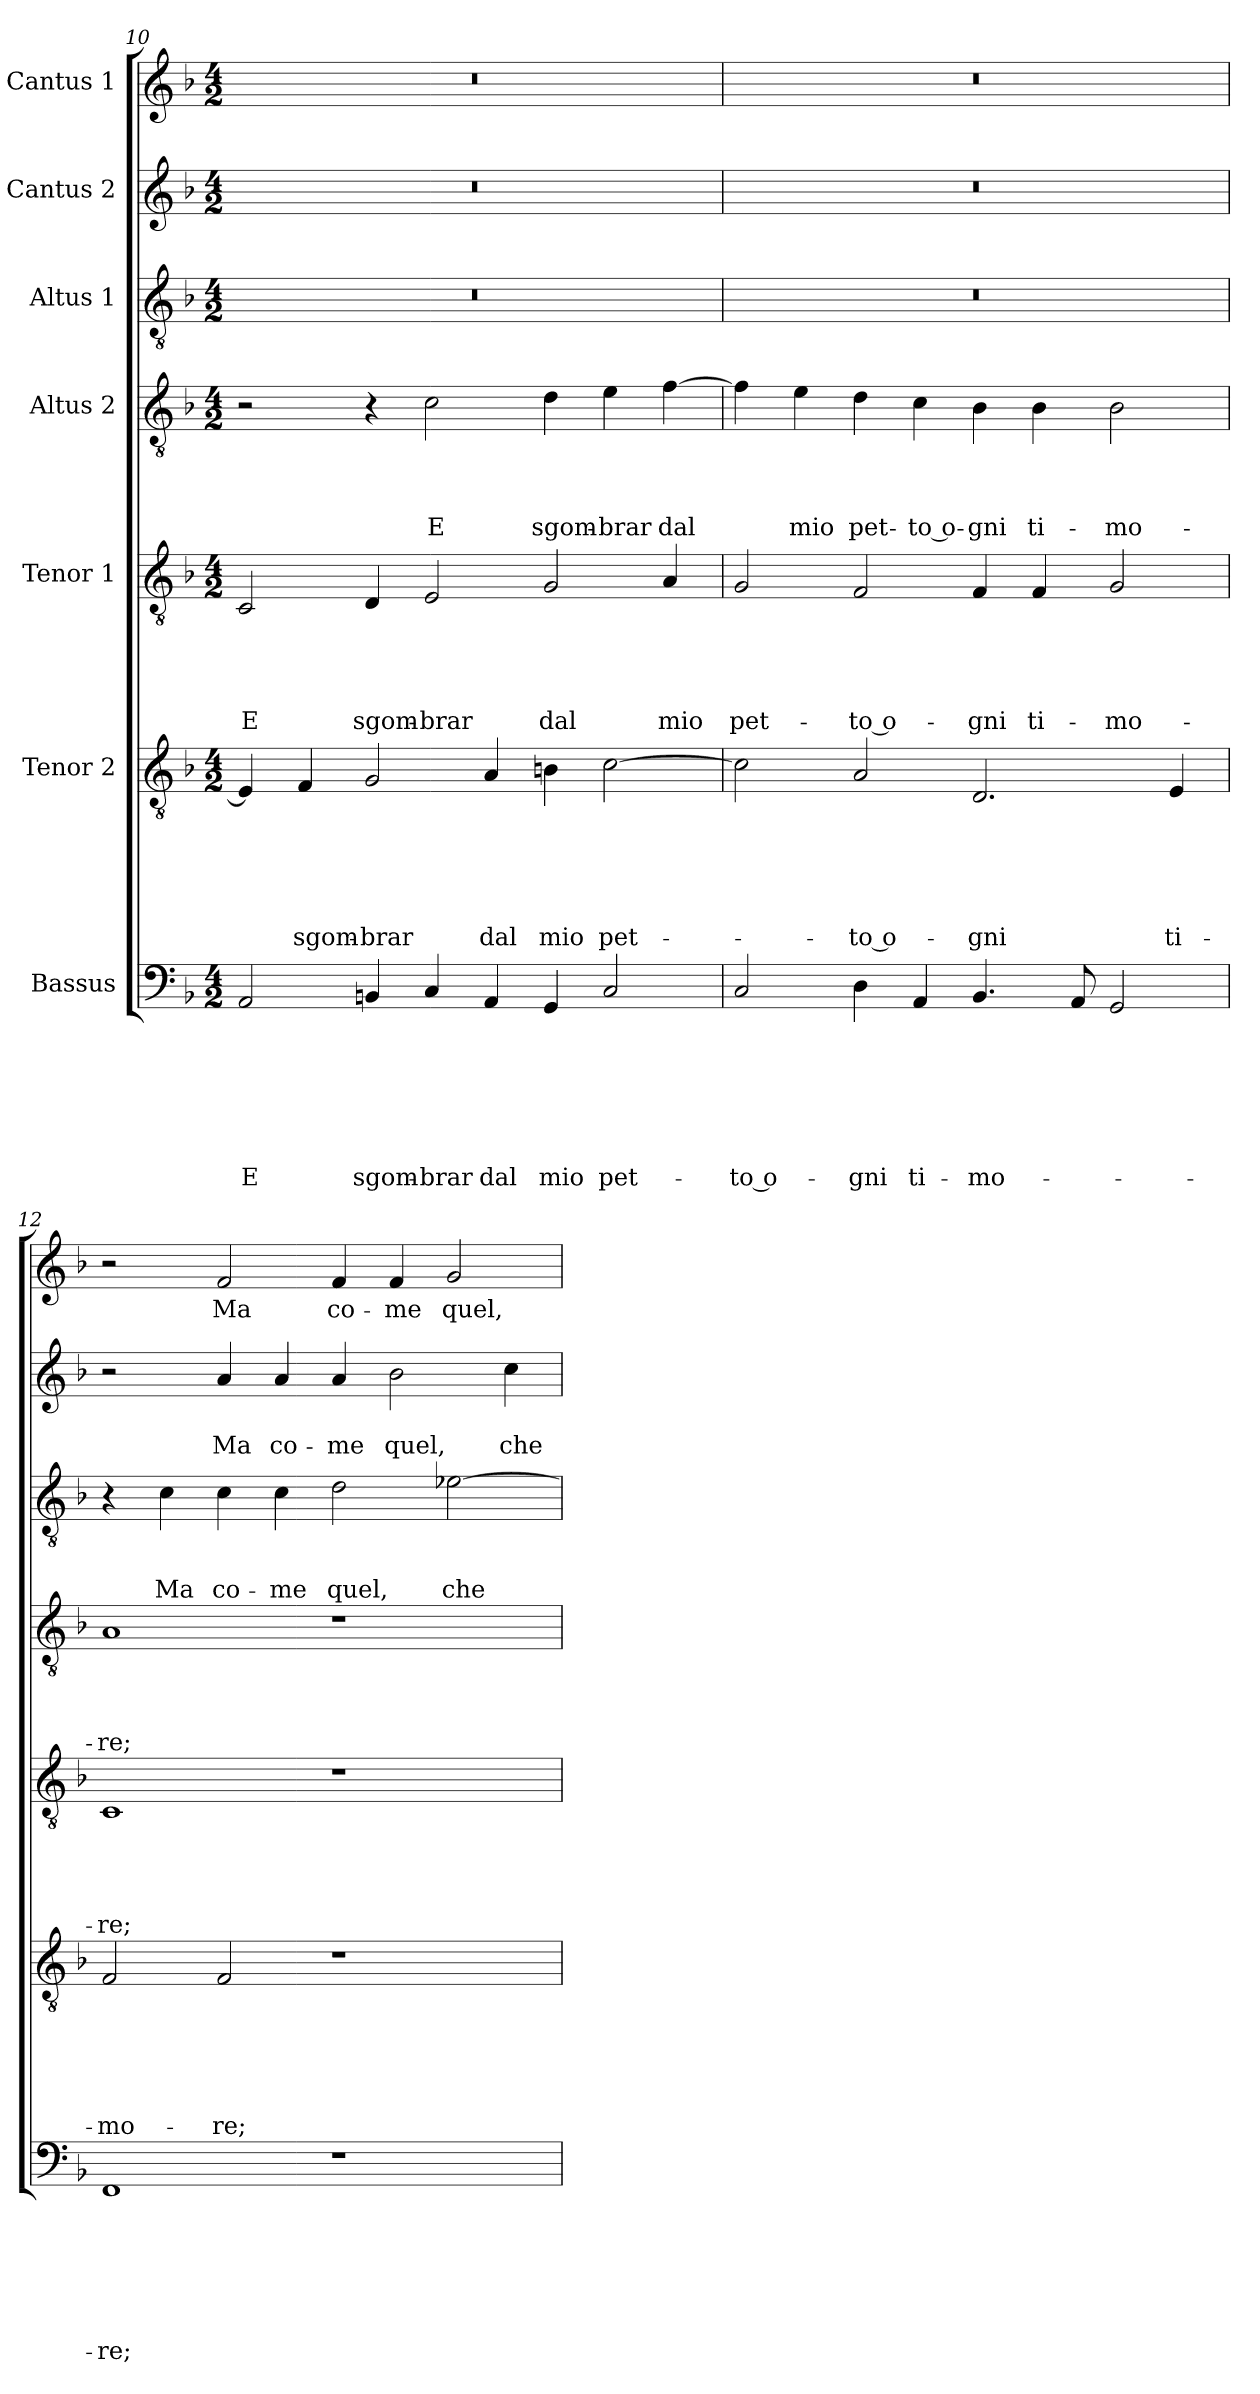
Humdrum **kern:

**kern	**text	**text	**text	**text	**text	**text	**text	**kern	**text	**text	**text	**text	**text	**text	**kern	**text	**text	**text	**text	**text	**kern	**text	**text	**text	**text	**kern	**text	**text	**text	**kern	**text	**text	**kern	**text
*part7	*part7	*part7	*part7	*part7	*part7	*part7	*part7	*part6	*part6	*part6	*part6	*part6	*part6	*part6	*part5	*part5	*part5	*part5	*part5	*part5	*part4	*part4	*part4	*part4	*part4	*part3	*part3	*part3	*part3	*part2	*part2	*part2	*part1	*part1
*staff7	*staff7	*staff7	*staff7	*staff7	*staff7	*staff7	*staff7	*staff6	*staff6	*staff6	*staff6	*staff6	*staff6	*staff6	*staff5	*staff5	*staff5	*staff5	*staff5	*staff5	*staff4	*staff4	*staff4	*staff4	*staff4	*staff3	*staff3	*staff3	*staff3	*staff2	*staff2	*staff2	*staff1	*staff1
*I"Bassus	*	*	*	*	*	*	*	*I"Tenor 2	*	*	*	*	*	*	*I"Tenor 1	*	*	*	*	*	*I"Altus 2	*	*	*	*	*I"Altus 1	*	*	*	*I"Cantus 2	*	*	*I"Cantus 1	*
*clefF4	*	*	*	*	*	*	*	*clefGv2	*	*	*	*	*	*	*clefGv2	*	*	*	*	*	*clefGv2	*	*	*	*	*clefGv2	*	*	*	*clefG2	*	*	*clefG2	*
*k[b-]	*	*	*	*	*	*	*	*k[b-]	*	*	*	*	*	*	*k[b-]	*	*	*	*	*	*k[b-]	*	*	*	*	*k[b-]	*	*	*	*k[b-]	*	*	*k[b-]	*
*d:	*	*	*	*	*	*	*	*d:	*	*	*	*	*	*	*d:	*	*	*	*	*	*d:	*	*	*	*	*d:	*	*	*	*d:	*	*	*d:	*
*M4/2	*	*	*	*	*	*	*	*M4/2	*	*	*	*	*	*	*M4/2	*	*	*	*	*	*M4/2	*	*	*	*	*M4/2	*	*	*	*M4/2	*	*	*M4/2	*
=10	=10	=10	=10	=10	=10	=10	=10	=10	=10	=10	=10	=10	=10	=10	=10	=10	=10	=10	=10	=10	=10	=10	=10	=10	=10	=10	=10	=10	=10	=10	=10	=10	=10	=10
!	!	!	!	!	!	!	!LO:LY:b	!	!	!	!	!	!	!	!	!	!	!	!	!LO:LY:b	!	!	!	!	!	!	!	!	!	!	!	!	!	!
2AA/	.	.	.	.	.	.	E	4E/]	.	.	.	.	.	.	2C/	.	.	.	.	E	2r	.	.	.	.	0r	.	.	.	0r	.	.	0r	.
!	!	!	!	!	!	!	!	!	!	!	!	!	!	!LO:LY:b	!	!	!	!	!	!	!	!	!	!	!	!	!	!	!	!	!	!	!	!
.	.	.	.	.	.	.	.	4F/	.	.	.	.	.	sgom-	.	.	.	.	.	.	.	.	.	.	.	.	.	.	.	.	.	.	.	.
!	!	!	!	!	!	!	!LO:LY:b	!	!	!	!	!	!	!LO:LY:b	!	!	!	!	!	!LO:LY:b	!	!	!	!	!	!	!	!	!	!	!	!	!	!
4BBn/	.	.	.	.	.	.	sgom-	2G/	.	.	.	.	.	-brar	4D/	.	.	.	.	sgom-	4r	.	.	.	.	.	.	.	.	.	.	.	.	.
!	!	!	!	!	!	!	!LO:LY:b	!	!	!	!	!	!	!	!	!	!	!	!	!LO:LY:b	!	!	!	!	!LO:LY:b	!	!	!	!	!	!	!	!	!
4C/	.	.	.	.	.	.	-brar	.	.	.	.	.	.	.	2E/	.	.	.	.	-brar	2c\	.	.	.	E	.	.	.	.	.	.	.	.	.
!	!	!	!	!	!	!	!LO:LY:b	!	!	!	!	!	!	!LO:LY:b	!	!	!	!	!	!	!	!	!	!	!	!	!	!	!	!	!	!	!	!
4AA/	.	.	.	.	.	.	dal	4A/	.	.	.	.	.	dal	.	.	.	.	.	.	.	.	.	.	.	.	.	.	.	.	.	.	.	.
!	!	!	!	!	!	!	!LO:LY:b	!	!	!	!	!	!	!LO:LY:b	!	!	!	!	!	!LO:LY:b	!	!	!	!	!LO:LY:b	!	!	!	!	!	!	!	!	!
4GG/	.	.	.	.	.	.	mio	4Bn\	.	.	.	.	.	mio	2G/	.	.	.	.	dal	4d\	.	.	.	sgom-	.	.	.	.	.	.	.	.	.
!	!	!	!	!	!	!	!LO:LY:b	!	!	!	!	!	!	!LO:LY:b	!	!	!	!	!	!	!	!	!	!	!LO:LY:b	!	!	!	!	!	!	!	!	!
2C/	.	.	.	.	.	.	pet-	[2c\	.	.	.	.	.	pet-	.	.	.	.	.	.	4e\	.	.	.	-brar	.	.	.	.	.	.	.	.	.
!	!	!	!	!	!	!	!	!	!	!	!	!	!	!	!	!	!	!	!	!LO:LY:b	!	!	!	!	!LO:LY:b	!	!	!	!	!	!	!	!	!
.	.	.	.	.	.	.	.	.	.	.	.	.	.	.	4A/	.	.	.	.	mio	[4f\	.	.	.	dal	.	.	.	.	.	.	.	.	.
=11	=11	=11	=11	=11	=11	=11	=11	=11	=11	=11	=11	=11	=11	=11	=11	=11	=11	=11	=11	=11	=11	=11	=11	=11	=11	=11	=11	=11	=11	=11	=11	=11	=11	=11
!	!	!	!	!	!	!	!LO:LY:b	!	!	!	!	!	!	!	!	!	!	!	!	!LO:LY:b	!	!	!	!	!	!	!	!	!	!	!	!	!	!
2C/	.	.	.	.	.	.	-to o-	2c\]	.	.	.	.	.	.	2G/	.	.	.	.	pet-	4f\]	.	.	.	.	0r	.	.	.	0r	.	.	0r	.
!	!	!	!	!	!	!	!	!	!	!	!	!	!	!	!	!	!	!	!	!	!	!	!	!	!LO:LY:b	!	!	!	!	!	!	!	!	!
.	.	.	.	.	.	.	.	.	.	.	.	.	.	.	.	.	.	.	.	.	4e\	.	.	.	mio	.	.	.	.	.	.	.	.	.
!	!	!	!	!	!	!	!LO:LY:b	!	!	!	!	!	!	!LO:LY:b	!	!	!	!	!	!LO:LY:b	!	!	!	!	!LO:LY:b	!	!	!	!	!	!	!	!	!
4D\	.	.	.	.	.	.	-gni	2A/	.	.	.	.	.	-to o-	2F/	.	.	.	.	-to o-	4d\	.	.	.	pet-	.	.	.	.	.	.	.	.	.
!	!	!	!	!	!	!	!LO:LY:b	!	!	!	!	!	!	!	!	!	!	!	!	!	!	!	!	!	!LO:LY:b	!	!	!	!	!	!	!	!	!
4AA/	.	.	.	.	.	.	ti-	.	.	.	.	.	.	.	.	.	.	.	.	.	4c\	.	.	.	-to o-	.	.	.	.	.	.	.	.	.
!	!	!	!	!	!	!	!LO:LY:b	!	!	!	!	!	!	!LO:LY:b	!	!	!	!	!	!LO:LY:b	!	!	!	!	!LO:LY:b	!	!	!	!	!	!	!	!	!
4.BB-/	.	.	.	.	.	.	-mo-	2.D/	.	.	.	.	.	-gni	4F/	.	.	.	.	-gni	4B-\	.	.	.	-gni	.	.	.	.	.	.	.	.	.
!	!	!	!	!	!	!	!	!	!	!	!	!	!	!	!	!	!	!	!	!LO:LY:b	!	!	!	!	!LO:LY:b	!	!	!	!	!	!	!	!	!
.	.	.	.	.	.	.	.	.	.	.	.	.	.	.	4F/	.	.	.	.	ti-	4B-\	.	.	.	ti-	.	.	.	.	.	.	.	.	.
8AA/	.	.	.	.	.	.	.	.	.	.	.	.	.	.	.	.	.	.	.	.	.	.	.	.	.	.	.	.	.	.	.	.	.	.
!	!	!	!	!	!	!	!	!	!	!	!	!	!	!	!	!	!	!	!	!LO:LY:b	!	!	!	!	!LO:LY:b	!	!	!	!	!	!	!	!	!
2GG/	.	.	.	.	.	.	.	.	.	.	.	.	.	.	2G/	.	.	.	.	-mo-	2B-\	.	.	.	-mo-	.	.	.	.	.	.	.	.	.
!	!	!	!	!	!	!	!	!	!	!	!	!	!	!LO:LY:b	!	!	!	!	!	!	!	!	!	!	!	!	!	!	!	!	!	!	!	!
.	.	.	.	.	.	.	.	4E/	.	.	.	.	.	ti-	.	.	.	.	.	.	.	.	.	.	.	.	.	.	.	.	.	.	.	.
!!LO:LB:g=z
=12	=12	=12	=12	=12	=12	=12	=12	=12	=12	=12	=12	=12	=12	=12	=12	=12	=12	=12	=12	=12	=12	=12	=12	=12	=12	=12	=12	=12	=12	=12	=12	=12	=12	=12
!	!	!	!	!	!	!	!LO:LY:b	!	!	!	!	!	!	!LO:LY:b	!	!	!	!	!	!LO:LY:b	!	!	!	!	!LO:LY:b	!	!	!	!	!	!	!	!	!
1FF	.	.	.	.	.	.	-re;	2F/	.	.	.	.	.	-mo-	1C	.	.	.	.	-re;	1A	.	.	.	-re;	4r	.	.	.	2r	.	.	2r	.
!	!	!	!	!	!	!	!	!	!	!	!	!	!	!	!	!	!	!	!	!	!	!	!	!	!	!	!	!	!LO:LY:b	!	!	!	!	!
.	.	.	.	.	.	.	.	.	.	.	.	.	.	.	.	.	.	.	.	.	.	.	.	.	.	4c\	.	.	Ma	.	.	.	.	.
!	!	!	!	!	!	!	!	!	!	!	!	!	!	!LO:LY:b	!	!	!	!	!	!	!	!	!	!	!	!	!	!	!LO:LY:b	!	!	!LO:LY:b	!	!LO:LY:b
.	.	.	.	.	.	.	.	2F/	.	.	.	.	.	-re;	.	.	.	.	.	.	.	.	.	.	.	4c\	.	.	co-	4a/	.	Ma	2f/	Ma
!	!	!	!	!	!	!	!	!	!	!	!	!	!	!	!	!	!	!	!	!	!	!	!	!	!	!	!	!	!LO:LY:b	!	!	!LO:LY:b	!	!
.	.	.	.	.	.	.	.	.	.	.	.	.	.	.	.	.	.	.	.	.	.	.	.	.	.	4c\	.	.	-me	4a/	.	co-	.	.
!	!	!	!	!	!	!	!	!	!	!	!	!	!	!	!	!	!	!	!	!	!	!	!	!	!	!	!	!	!LO:LY:b	!	!	!LO:LY:b	!	!LO:LY:b
1r	.	.	.	.	.	.	.	1r	.	.	.	.	.	.	1r	.	.	.	.	.	1r	.	.	.	.	2d\	.	.	quel,	4a/	.	-me	4f/	co-
!	!	!	!	!	!	!	!	!	!	!	!	!	!	!	!	!	!	!	!	!	!	!	!	!	!	!	!	!	!	!	!	!LO:LY:b	!	!LO:LY:b
.	.	.	.	.	.	.	.	.	.	.	.	.	.	.	.	.	.	.	.	.	.	.	.	.	.	.	.	.	.	2b-\	.	quel,	4f/	-me
!	!	!	!	!	!	!	!	!	!	!	!	!	!	!	!	!	!	!	!	!	!	!	!	!	!	!	!	!	!LO:LY:b	!	!	!	!	!LO:LY:b
.	.	.	.	.	.	.	.	.	.	.	.	.	.	.	.	.	.	.	.	.	.	.	.	.	.	[2e-X\	.	.	che	.	.	.	2g/	quel,
!	!	!	!	!	!	!	!	!	!	!	!	!	!	!	!	!	!	!	!	!	!	!	!	!	!	!	!	!	!	!	!	!LO:LY:b	!	!
.	.	.	.	.	.	.	.	.	.	.	.	.	.	.	.	.	.	.	.	.	.	.	.	.	.	.	.	.	.	4cc\	.	che	.	.
=	=	=	=	=	=	=	=	=	=	=	=	=	=	=	=	=	=	=	=	=	=	=	=	=	=	=	=	=	=	=	=	=	=	=
*-	*-	*-	*-	*-	*-	*-	*-	*-	*-	*-	*-	*-	*-	*-	*-	*-	*-	*-	*-	*-	*-	*-	*-	*-	*-	*-	*-	*-	*-	*-	*-	*-	*-	*-
